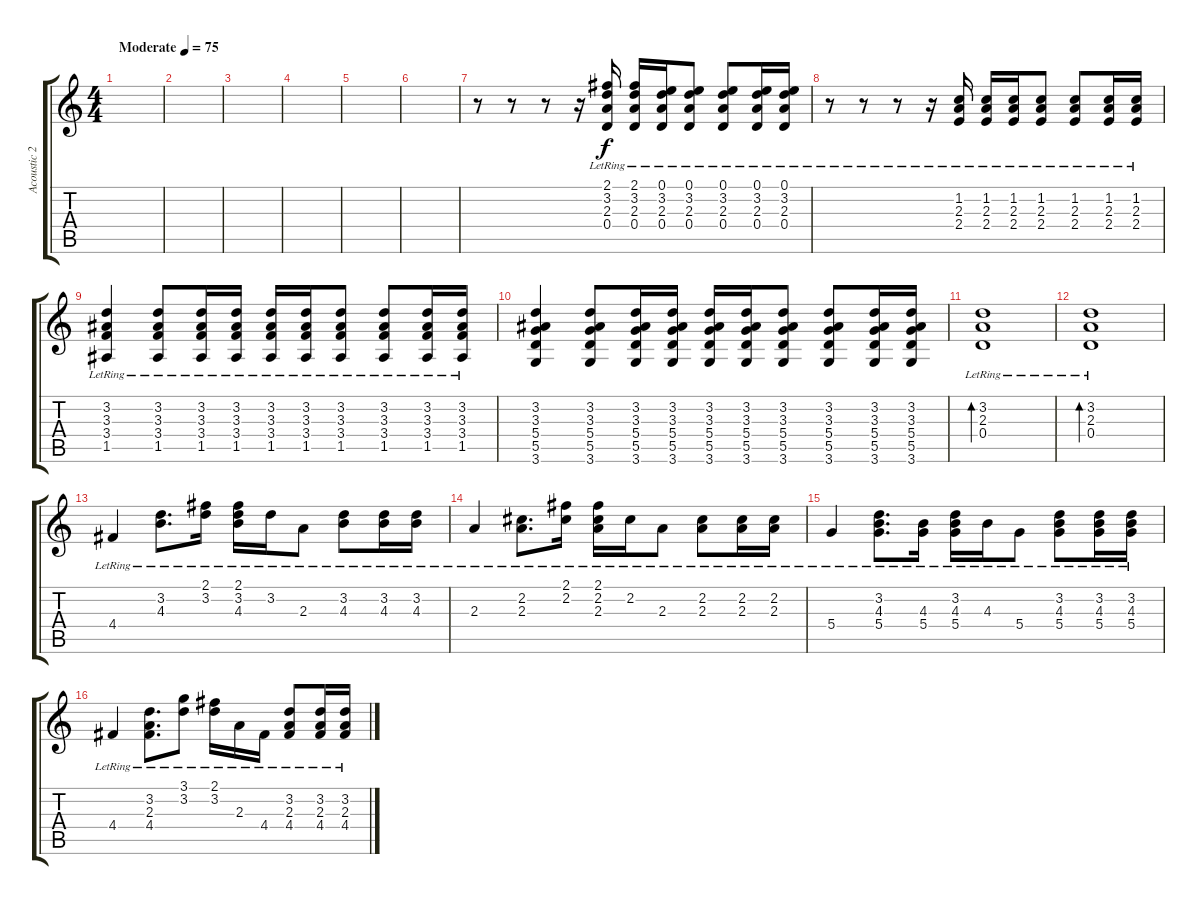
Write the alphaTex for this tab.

\track ("Acoustic 2" "Acoustic 2") {instrument acousticguitarsteel}
\staff {score tabs}
\tuning (E4 B3 G3 D3 A2 E2) {hide}
\ts (4 4)
\tempo (75 "Moderate")
\clef g2
\ks c
|
|
|
|
|
|
r.8 r.8 r.8 r.16 (2.1{lr} 3.2{lr} 2.3{lr} 0.4{lr}).16 (2.1{lr} 3.2{lr} 2.3{lr} 0.4{lr}).16 (0.1{lr} 3.2{lr} 2.3{lr} 0.4{lr}).16 (0.1{lr} 3.2{lr} 2.3{lr} 0.4{lr}).8 (0.1{lr} 3.2{lr} 2.3{lr} 0.4{lr}).8 (0.1{lr} 3.2{lr} 2.3{lr} 0.4{lr}).16 (0.1{lr} 3.2{lr} 2.3{lr} 0.4{lr}).16 |
r.8 r.8 r.8 r.16 (1.2{lr} 2.3{lr} 2.4{lr}).16 (1.2{lr} 2.3{lr} 2.4{lr}).16 (1.2{lr} 2.3{lr} 2.4{lr}).16 (1.2{lr} 2.3{lr} 2.4{lr}).8 (1.2{lr} 2.3{lr} 2.4{lr}).8 (1.2{lr} 2.3{lr} 2.4{lr}).16 (1.2{lr} 2.3{lr} 2.4{lr}).16 |
(3.2{lr} 3.3{lr} 3.4{lr} 1.5{lr}).4 (3.2 3.3 3.4{lr} 1.5{lr}).8 (3.2 3.3 3.4{lr} 1.5{lr}).16 (3.2 3.3 3.4{lr} 1.5{lr}).16 (3.2 3.3 3.4{lr} 1.5{lr}).16 (3.2 3.3 3.4{lr} 1.5{lr}).16 (3.2 3.3 3.4{lr} 1.5{lr}).8 (3.2{lr} 3.3{lr} 3.4{lr} 1.5{lr}).8 (3.2{lr} 3.3{lr} 3.4{lr} 1.5{lr}).16 (3.2{lr} 3.3{lr} 3.4{lr} 1.5{lr}).16 |
(3.2 3.3 5.4 5.5 3.6).4 (3.2 3.3 5.4 5.5 3.6).8 (3.2 3.3 5.4 5.5 3.6).16 (3.2 3.3 5.4 5.5 3.6).16 (3.2 3.3 5.4 5.5 3.6).16 (3.2 3.3 5.4 5.5 3.6).16 (3.2 3.3 5.4 5.5 3.6).8 (3.2 3.3 5.4 5.5 3.6).8 (3.2 3.3 5.4 5.5 3.6).16 (3.2 3.3 5.4 5.5 3.6).16 |
(3.2 2.3{lr} 0.4{lr}).1{bd 60} |
(3.2 2.3 0.4{lr}).1{bd 120} |
4.4{lr}.4 (3.2{lr} 4.3).8{d} (2.1 3.2{lr}).16 (2.1{lr} 3.2 4.3).16 3.2{lr}.16 2.3{lr}.8 (3.2{lr} 4.3{lr}).8 (3.2{lr} 4.3{lr}).16 (3.2{lr} 4.3{lr}).16 |
2.3{lr}.4 (2.2{lr} 2.3{lr}).8{d} (2.1{lr} 2.2{lr}).16 (2.1{lr} 2.2{lr} 2.3{lr}).16 2.2{lr}.16 2.3{lr}.8 (2.2{lr} 2.3{lr}).8 (2.2{lr} 2.3{lr}).16 (2.2{lr} 2.3{lr}).16 |
5.4{lr}.4 (3.2{lr} 4.3{lr} 5.4{lr}).8{d} (4.3{lr} 5.4{lr}).16 (3.2{lr} 4.3{lr} 5.4{lr}).16 4.3{lr}.16 5.4{lr}.8 (3.2{lr} 4.3{lr} 5.4{lr}).8 (3.2{lr} 4.3{lr} 5.4{lr}).16 (3.2{lr} 4.3{lr} 5.4{lr}).16 |
4.4{lr}.4 (3.2{lr} 2.3{lr} 4.4{lr}).8{d} (3.1{lr} 3.2{lr}).8 (2.1{lr} 3.2{lr}).16 2.3{lr}.16 4.4{lr}.16 (3.2{lr} 2.3{lr} 4.4).8 (3.2{lr} 2.3{lr} 4.4).16 (3.2{lr} 2.3{lr} 4.4).16
